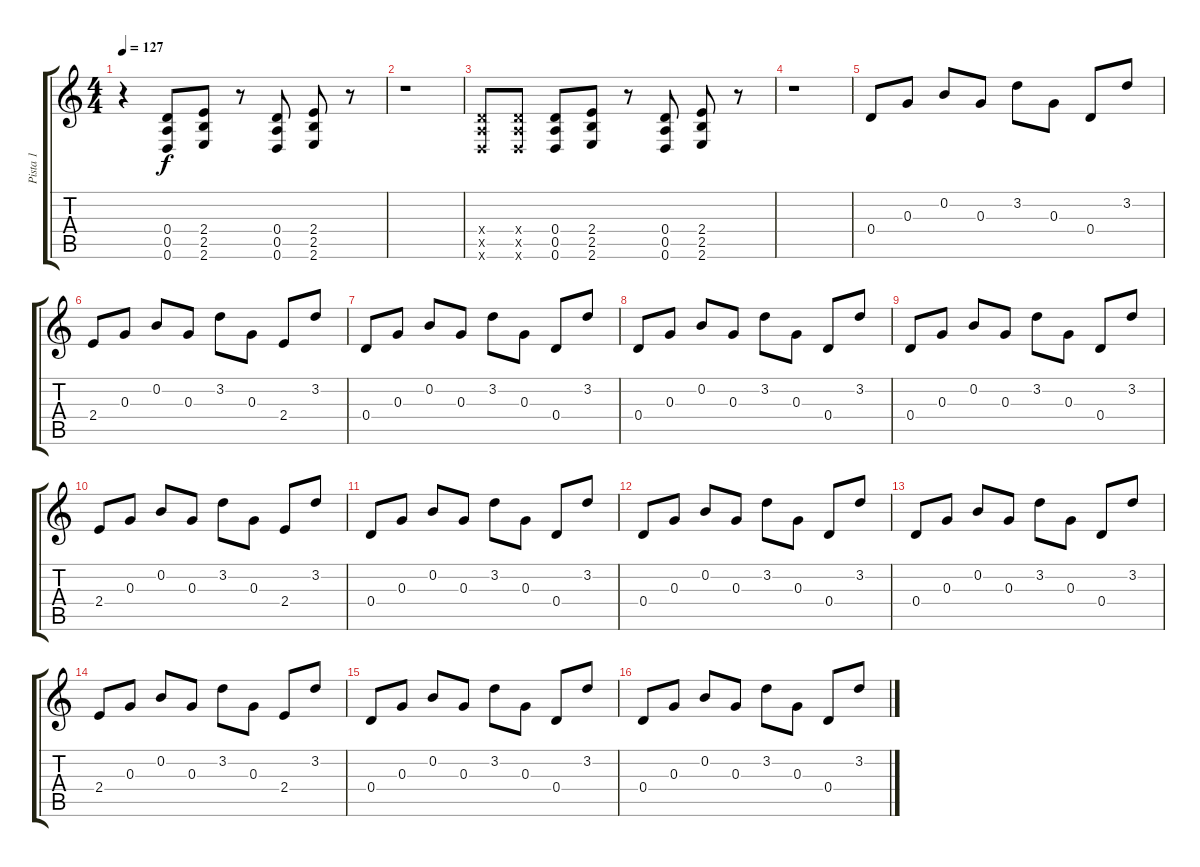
\track ("Pista 1" "Pista 1") {instrument electricguitarclean}
\staff {score tabs}
\tuning (E4 B3 G3 D3 A2 D2) {hide}
\ts (4 4)
\tempo 127
\clef g2
\ks c
r.4{dy f} (0.4 0.5 0.6).8 (2.4 2.5 2.6).8 r.8 (0.4 0.5 0.6).8 (2.4 2.5 2.6).8 r.8 |
r.1 |
(0.4{x} 0.5{x} 0.6{x}).8 (0.4{x} 0.5{x} 0.6{x}).8 (0.4 0.5 0.6).8 (2.4 2.5 2.6).8 r.8 (0.4 0.5 0.6).8 (2.4 2.5 2.6).8 r.8 |
r.1 |
0.4.8{instrument electricguitarclean} 0.3.8 0.2.8 0.3.8 3.2.8 0.3.8 0.4.8 3.2.8 |
2.4.8 0.3.8 0.2.8 0.3.8 3.2.8 0.3.8 2.4.8 3.2.8 |
0.4.8 0.3.8 0.2.8 0.3.8 3.2.8 0.3.8 0.4.8 3.2.8 |
0.4.8 0.3.8 0.2.8 0.3.8 3.2.8 0.3.8 0.4.8 3.2.8 |
0.4.8 0.3.8 0.2.8 0.3.8 3.2.8 0.3.8 0.4.8 3.2.8 |
2.4.8 0.3.8 0.2.8 0.3.8 3.2.8 0.3.8 2.4.8 3.2.8 |
0.4.8 0.3.8 0.2.8 0.3.8 3.2.8 0.3.8 0.4.8 3.2.8 |
0.4.8 0.3.8 0.2.8 0.3.8 3.2.8 0.3.8 0.4.8 3.2.8 |
0.4.8{instrument electricguitarclean} 0.3.8 0.2.8 0.3.8 3.2.8 0.3.8 0.4.8 3.2.8 |
2.4.8 0.3.8 0.2.8 0.3.8 3.2.8 0.3.8 2.4.8 3.2.8 |
0.4.8 0.3.8 0.2.8 0.3.8 3.2.8 0.3.8 0.4.8 3.2.8 |
0.4.8 0.3.8 0.2.8 0.3.8 3.2.8 0.3.8 0.4.8 3.2.8
